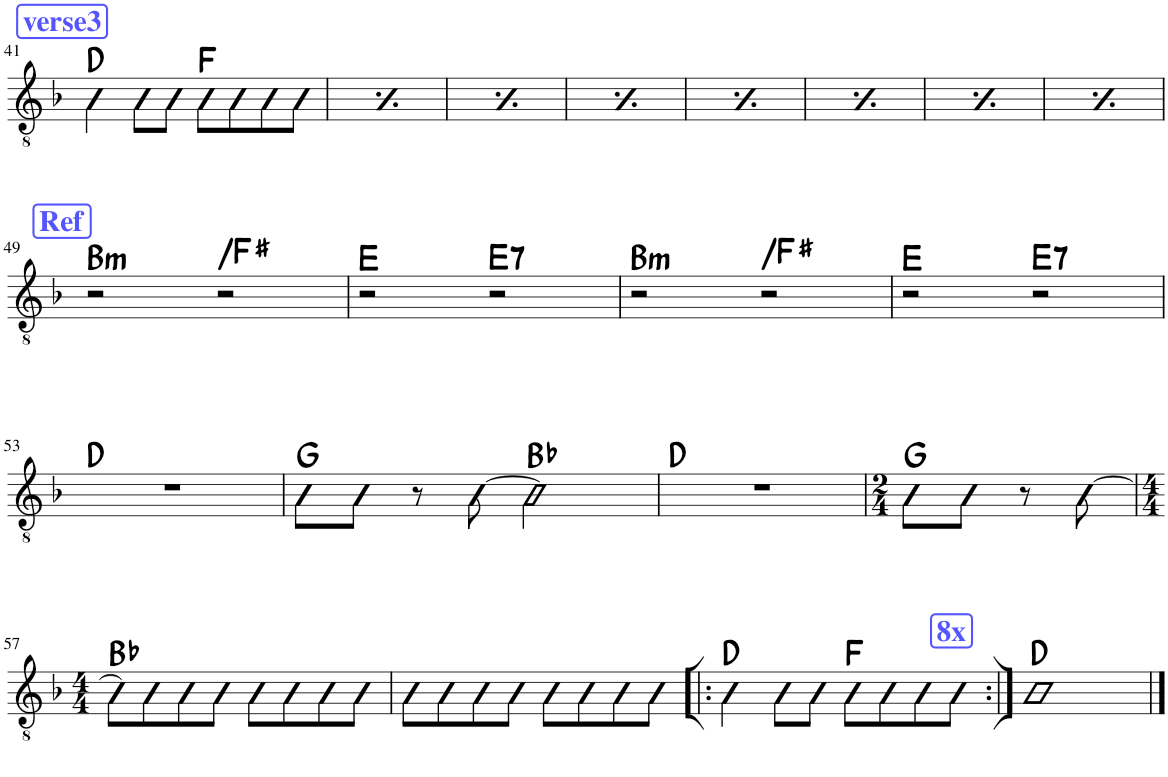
**kern	**harte
*part1	*part1
*staff1	*
*I"Classical Guitar	*
*I'Guit.	*
!!LO:PB:g=z
*clefGv2	*
*k[b-]	*
*M4/4	*
!!LO:REH:place=s1:a:B:cj:color=#5555FF:fs=14:t=verse3
=41	=41
4D\	D:maj
8D\L	.
8D\J	.
8F\L	F:maj
8F\	.
8F\	.
8F\J	.
!!LO:REH:place=s1:a:B:cj:color=#5555FF:fs=14:t=verse3
=42	=42
4D\	D:maj
8D\L	.
8D\J	.
8F\L	F:maj
8F\	.
8F\	.
8F\J	.
!!LO:REH:place=s1:a:B:cj:color=#5555FF:fs=14:t=verse3
=43	=43
4D\	D:maj
8D\L	.
8D\J	.
8F\L	F:maj
8F\	.
8F\	.
8F\J	.
!!LO:REH:place=s1:a:B:cj:color=#5555FF:fs=14:t=verse3
=44	=44
4D\	D:maj
8D\L	.
8D\J	.
8F\L	F:maj
8F\	.
8F\	.
8F\J	.
!!LO:REH:place=s1:a:B:cj:color=#5555FF:fs=14:t=verse3
=45	=45
4D\	D:maj
8D\L	.
8D\J	.
8F\L	F:maj
8F\	.
8F\	.
8F\J	.
!!LO:REH:place=s1:a:B:cj:color=#5555FF:fs=14:t=verse3
=46	=46
4D\	D:maj
8D\L	.
8D\J	.
8F\L	F:maj
8F\	.
8F\	.
8F\J	.
!!LO:REH:place=s1:a:B:cj:color=#5555FF:fs=14:t=verse3
=47	=47
4D\	D:maj
8D\L	.
8D\J	.
8F\L	F:maj
8F\	.
8F\	.
8F\J	.
!!LO:REH:place=s1:a:B:cj:color=#5555FF:fs=14:t=verse3
=48	=48
4D\	D:maj
8D\L	.
8D\J	.
8F\L	F:maj
8F\	.
8F\	.
8F\J	.
!!LO:LB:g=z
!!LO:REH:place=s1:a:B:cj:color=#5555FF:fs=14:t=Ref
=49	=49
!	!LO:H:kt=m
2r	B:min
!	!LO:H:kt=N.C.
2r	N
=50	=50
2r	E:maj
!	!LO:H:kt=7
2r	E:7
=51	=51
!	!LO:H:kt=m
2r	B:min
!	!LO:H:kt=N.C.
2r	N
=52	=52
2r	E:maj
!	!LO:H:kt=7
2r	E:7
!!LO:LB:g=z
=53	=53
1r	D:maj
=54	=54
8G\L	G:maj
8G\J	.
8r	.
[8B-\	.
2B-\]	Bb:maj
=55	=55
1r	D:maj
=56	=56
*M2/4	*
8G\L	G:maj
8G\J	.
8r	.
[8B-\	.
!!LO:LB:g=z
=57	=57
*M4/4	*
8B-\L]	Bb:maj
8B-\	.
8B-\	.
8B-\J	.
8B-\L	.
8B-\	.
8B-\	.
8B-\J	.
=58	=58
8B-\L	.
8B-\	.
8B-\	.
8B-\J	.
8B-\L	.
8B-\	.
8B-\	.
8B-\J	.
!!LO:REH:place=s1:a:B:cj:color=#5555FF:fs=14:t=8x:qo=3.5
=59!|:	=59!|:
4D\	D:maj
8D\L	.
8D\J	.
8F\L	F:maj
8F\	.
8F\	.
8F\J	.
=60:|!	=60:|!
1D	D:maj
==	==
*-	*-
